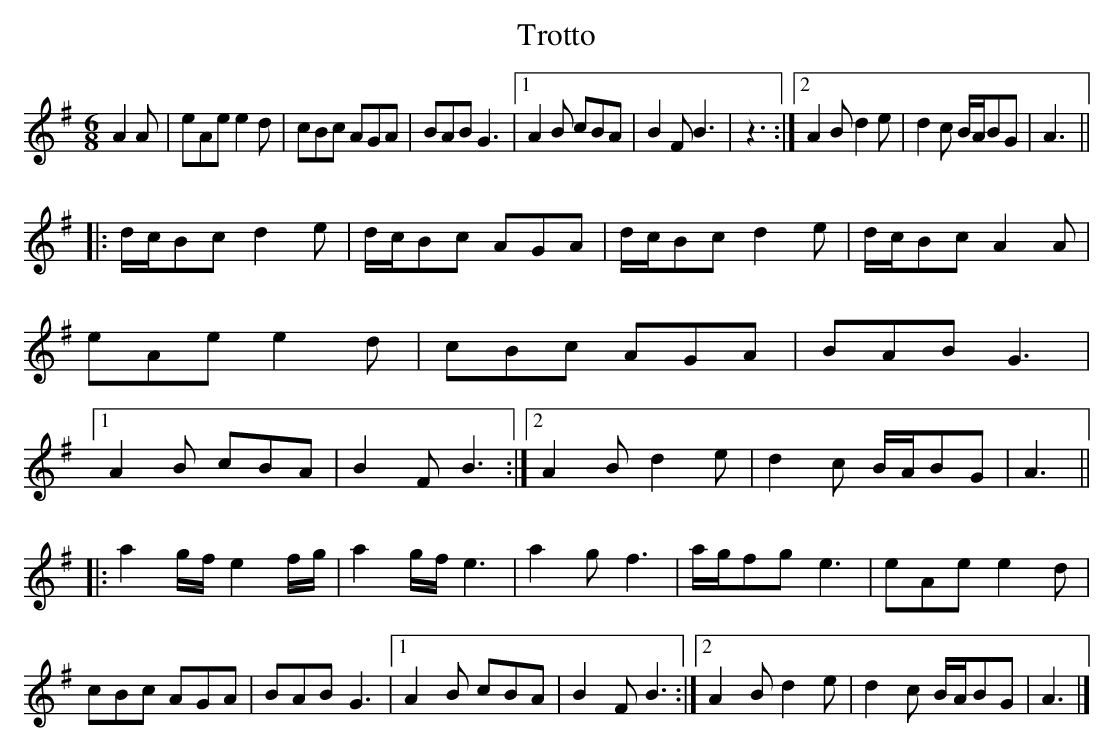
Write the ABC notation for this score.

X:1
T:Trotto
L:1/8
M:6/8
K:G major
A2A|eAe e2d|cBc AGA|BAB G3|1 A2B cBA|B2F B3|z3 :|2A2B d2e|d2c B/2A/2BG|A3||
|:d/2c/2Bc d2e|d/2c/2Bc AGA|d/2c/2Bc d2e|\
d/2c/2Bc A2A|eAe e2d|cBc AGA|BAB G3|1 A2B cBA|B2F B3:|2 A2B d2e|d2c\
B/2A/2BG|A3||
|:a2g/2f/2 e2f/2g/2|a2g/2f/2 e3|a2g f3|\
a/2g/2fg e3|eAe e2d|cBc AGA|BAB G3|1A2B cBA|B2F B3:|2A2B d2e|d2c B/2A/2BG|A3|]
